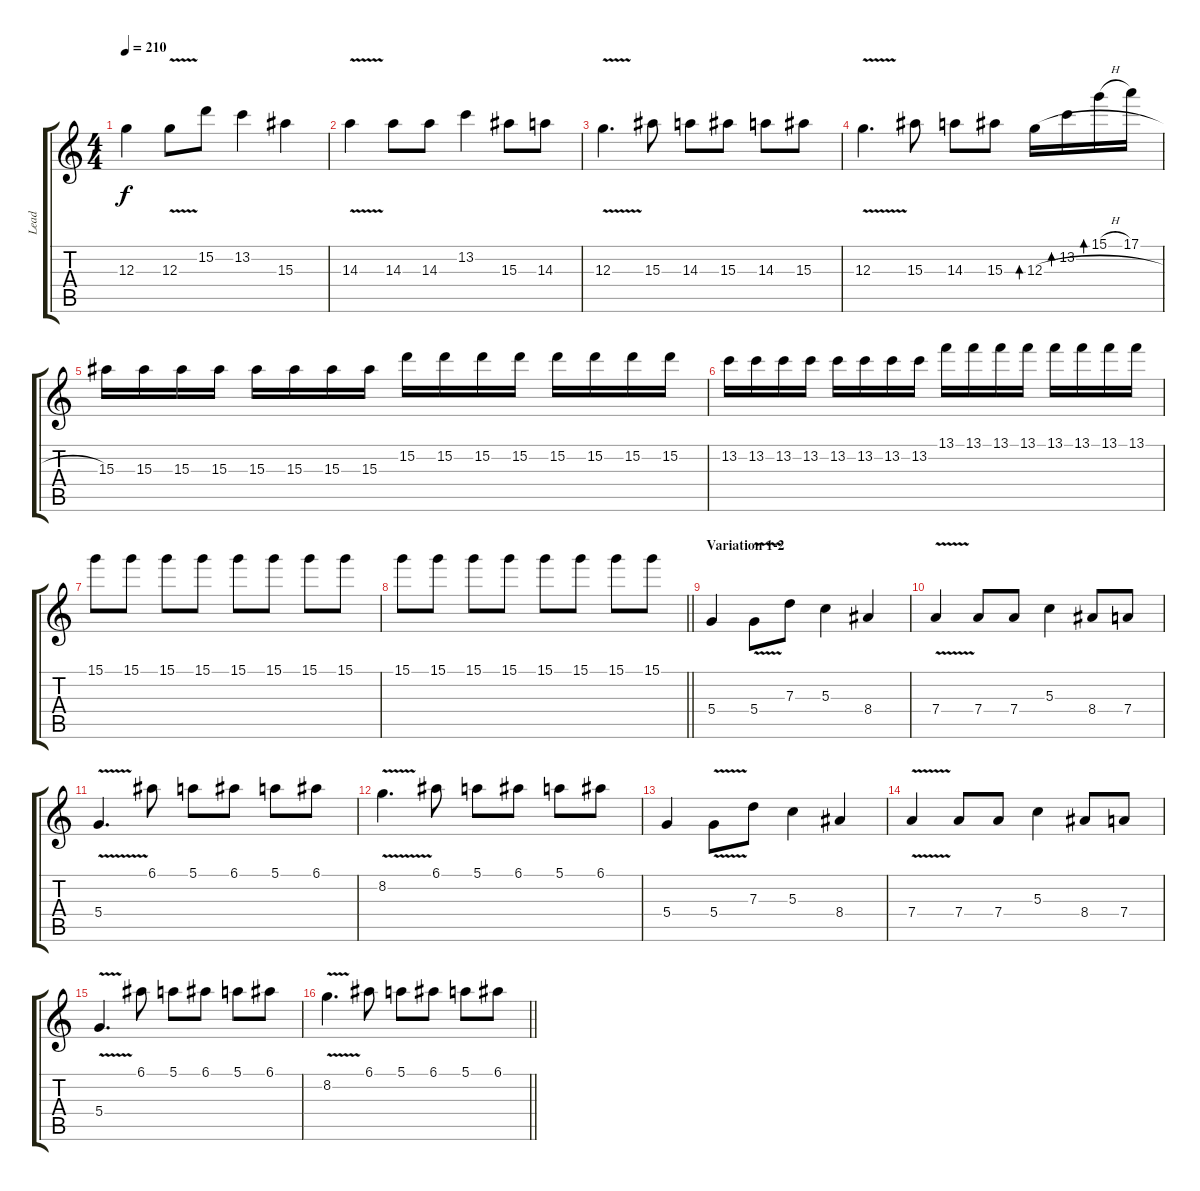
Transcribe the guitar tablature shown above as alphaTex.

\track ("Lead" "Lead") {instrument distortionguitar}
\staff {score tabs}
\tuning (E4 B3 G3 D3 A2 E2) {hide}
\ts (4 4)
\tempo 210
\clef g2
\ks c
12.3.4{dy f} 12.3{v}.8 15.2.8 13.2.4 15.3.4 |
14.3{v}.4 14.3.8 14.3.8 13.2.4 15.3.8 14.3.8 |
12.3{v}.4{d} 15.3.8 14.3.8 15.3.8 14.3.8 15.3.8 |
12.3{v}.4{d} 15.3.8 14.3.8 15.3.8 12.3{h}.16{bd 60} 13.2.16{bd 60} 15.1{h}.16{bd 60} 17.1.16 |
15.3.16 15.3.16 15.3.16 15.3.16 15.3.16 15.3.16 15.3.16 15.3.16 15.2.16 15.2.16 15.2.16 15.2.16 15.2.16 15.2.16 15.2.16 15.2.16 |
13.2.16 13.2.16 13.2.16 13.2.16 13.2.16 13.2.16 13.2.16 13.2.16 13.1.16 13.1.16 13.1.16 13.1.16 13.1.16 13.1.16 13.1.16 13.1.16 |
15.1.8 15.1.8 15.1.8 15.1.8 15.1.8 15.1.8 15.1.8 15.1.8 |
\barLineRight lightlight
15.1.8 15.1.8 15.1.8 15.1.8 15.1.8 15.1.8 15.1.8 15.1.8 |
\section ("" "Variation 1-2")
5.4.4 5.4{v}.8 7.3.8 5.3.4 8.4.4 |
7.4{v}.4 7.4.8 7.4.8 5.3.4 8.4.8 7.4.8 |
5.4{v}.4{d} 6.1.8 5.1.8 6.1.8 5.1.8 6.1.8 |
8.2{v}.4{d} 6.1.8 5.1.8 6.1.8 5.1.8 6.1.8 |
5.4.4 5.4{v}.8 7.3.8 5.3.4 8.4.4 |
7.4{v}.4 7.4.8 7.4.8 5.3.4 8.4.8 7.4.8 |
5.4{v}.4{d} 6.1.8 5.1.8 6.1.8 5.1.8 6.1.8 |
\barLineRight lightlight
8.2{v}.4{d} 6.1.8 5.1.8 6.1.8 5.1.8 6.1.8
